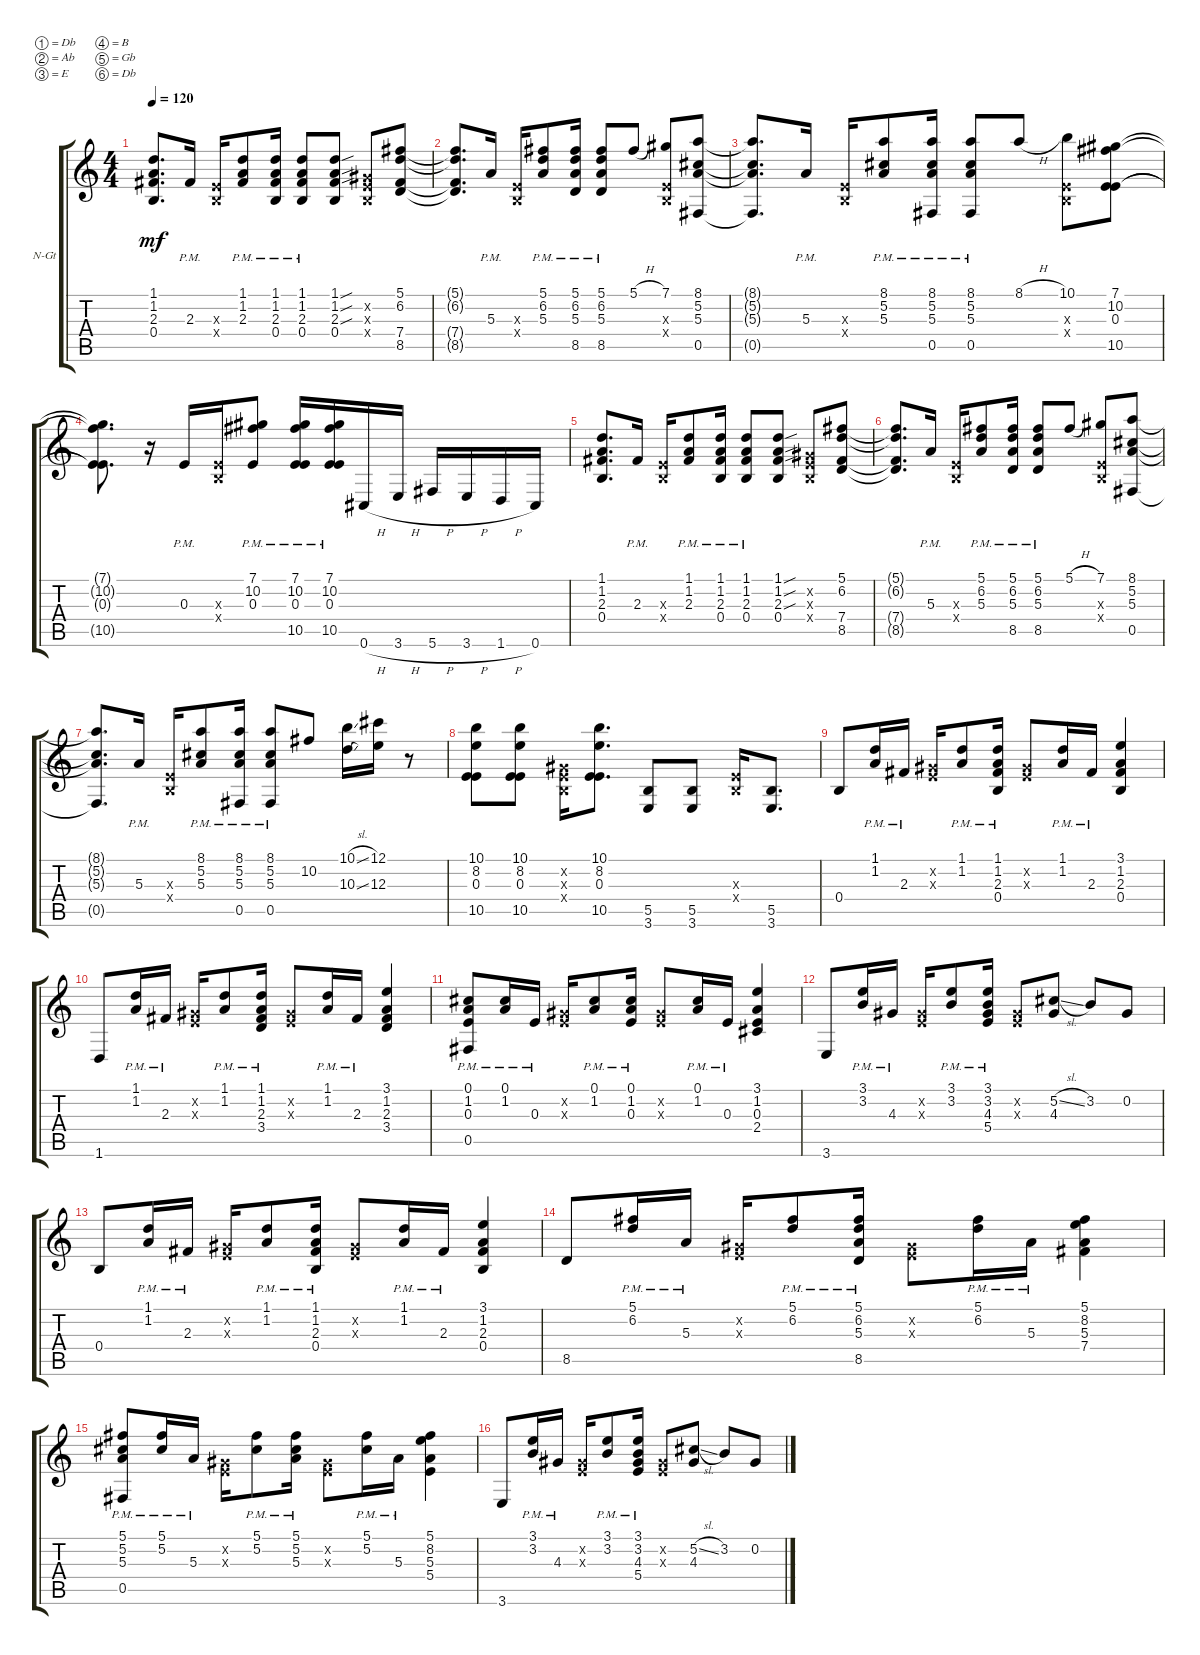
\defaultSystemsLayout 4
\bracketExtendMode groupsimilarinstruments
\firstSystemTrackNameOrientation horizontal
\otherSystemsTrackNameOrientation horizontal
\track ("Nylon Guitar" "N-Gt") {instrument acousticguitarnylon}
\staff {score tabs}
\tuning (Db4 Ab3 E3 B2 Gb2 Db2)
\ts (4 4)
\tempo 120
\clef g2
\ks c
(1.1 1.2 2.3 0.4).8{d dy mf} 2.3{pm}.16 (0.3{x} 0.4{x}).16 (1.2{pm} 2.3{pm} 1.1{pm}).8 (1.2{pm} 2.3{pm} 0.4{pm} 1.1{pm}).16 (1.2{pm} 2.3{pm} 0.4{pm} 1.1{pm}).8 (1.1{sou} 1.2{sou} 2.3{sou} 0.4).8 (0.3{x} 0.2{x} 0.4{x}).8 (5.1 8.5 7.4 6.2).8 |
(5.1{t} 8.5{t} 7.4{t} 6.2{t}).8{d} 5.3{pm}.16 (0.3{x} 0.4{x}).16 (6.2{pm} 5.3{pm} 5.1{pm}).8 (6.2{pm} 5.3{pm} 8.5{pm} 5.1{pm}).16 (6.2{pm} 5.3{pm} 8.5{pm} 5.1{pm}).8 5.1{h}.8 (7.1 0.3{x} 0.4{x}).8 (8.1 0.5 5.2 5.3).8 |
(8.1{t} 0.5{t} 5.2{t} 5.3{t}).8{d} 5.3{pm}.16 (0.3{x} 0.4{x}).16 (5.2{pm} 5.3{pm} 8.1{pm}).8 (5.2{pm} 5.3{pm} 0.5{pm} 8.1).16 (5.2{pm} 5.3{pm} 0.5{pm} 8.1{pm}).8 8.1{h}.8 (10.1 0.3{x} 0.4{x}).8 (7.1 10.5 10.2 0.3).8 |
(7.1{t} 10.5{t} 10.2{t} 0.3{t}).8{d} r.16 0.3{pm}.16 (0.3{x} 0.4{x}).16 (10.2{pm} 0.3{pm} 7.1{pm}).8 (10.2{pm} 0.3{pm} 10.5{pm} 7.1{pm}).16 (10.2{pm} 0.3{pm} 10.5{pm} 7.1{pm}).16 0.6{h}.16 3.6{h}.16 5.6{h}.16 3.6{h}.16 1.6{h}.16 0.6.16 |
(1.1 1.2 2.3 0.4).8{d} 2.3{pm}.16 (0.3{x} 0.4{x}).16 (1.2{pm} 2.3{pm} 1.1{pm}).8 (1.2{pm} 2.3{pm} 0.4{pm} 1.1{pm}).16 (1.2{pm} 2.3{pm} 0.4{pm} 1.1{pm}).8 (1.1{sou} 1.2{sou} 2.3{sou} 0.4).8 (0.3{x} 0.2{x} 0.4{x}).8 (5.1 8.5 7.4 6.2).8 |
(5.1{t} 8.5{t} 7.4{t} 6.2{t}).8{d} 5.3{pm}.16 (0.3{x} 0.4{x}).16 (6.2{pm} 5.3{pm} 5.1{pm}).8 (6.2{pm} 5.3{pm} 8.5{pm} 5.1{pm}).16 (6.2{pm} 5.3{pm} 8.5{pm} 5.1{pm}).8 5.1{h}.8 (7.1 0.3{x} 0.4{x}).8 (8.1 0.5 5.2 5.3).8 |
(8.1{t} 0.5{t} 5.2{t} 5.3{t}).8{d} 5.3{pm}.16 (0.3{x} 0.4{x}).16 (5.2{pm} 5.3{pm} 8.1{pm}).8 (5.2{pm} 5.3{pm} 0.5{pm} 8.1).16 (5.2{pm} 5.3{pm} 0.5{pm} 8.1{pm}).8 10.2.8 (10.1{sl} 10.3{sl}).16 (12.1 12.3).16 r.8 |
(8.2 0.3 10.5 10.1).8 (8.2 0.3 10.5 10.1).8 (0.3{x} 0.2{x} 0.4{x}).16 (8.2 0.3 10.5 10.1).8{d} (3.6 5.5).8 (3.6 5.5).8 (0.4{x} 0.3{x}).16 (3.6 5.5).8{d} |
0.4.8 (1.2{pm} 1.1{pm}).16 2.3{pm}.16 (0.2{x} 0.3{x}).16 (1.1{pm} 1.2{pm}).8 (0.4{pm} 2.3{pm} 1.2{pm} 1.1{pm}).16 (0.2{x} 0.3{x}).8 (1.2{pm} 1.1{pm}).16 2.3{pm}.16 (2.3 1.2 3.1 0.4).4 |
1.6.8 (1.2{pm} 1.1{pm}).16 2.3{pm}.16 (0.2{x} 0.3{x}).16 (1.1{pm} 1.2{pm}).8 (3.4{pm} 2.3{pm} 1.2{pm} 1.1{pm}).16 (0.2{x} 0.3{x}).8 (1.2{pm} 1.1{pm}).16 2.3{pm}.16 (2.3 1.2 3.1 3.4).4 |
(0.5 0.1{pm} 1.2 0.3).8 (1.2{pm} 0.1{pm}).16 0.3{pm}.16 (0.2{x} 0.3{x}).16 (0.1{pm} 1.2{pm}).8 (0.3{pm} 1.2{pm} 0.1{pm}).16 (0.2{x} 0.3{x}).8 (1.2{pm} 0.1{pm}).16 0.3{pm}.16 (0.3 1.2 3.1 2.4).4 |
3.6.8 (3.2{pm} 3.1{pm}).16 4.3{pm}.16 (0.2{x} 0.3{x}).16 (3.1{pm} 3.2{pm}).8 (5.4{pm} 4.3{pm} 3.2{pm} 3.1{pm}).16 (0.2{x} 0.3{x}).8 (5.2{sl} 4.3).8 3.2.8 0.2.8 |
0.4.8 (1.2{pm} 1.1{pm}).16 2.3{pm}.16 (0.2{x} 0.3{x}).16 (1.1{pm} 1.2{pm}).8 (0.4{pm} 2.3{pm} 1.2{pm} 1.1{pm}).16 (0.2{x} 0.3{x}).8 (1.2{pm} 1.1{pm}).16 2.3{pm}.16 (2.3 1.2 3.1 0.4).4 |
8.5.8 (6.2{pm} 5.1{pm}).16 5.3{pm}.16 (0.2{x} 0.3{x}).16 (5.1{pm} 6.2{pm}).8 (5.3{pm} 6.2{pm} 5.1{pm} 8.5{pm}).16 (0.2{x} 0.3{x}).8 (6.2{pm} 5.1{pm}).16 5.3{pm}.16 (5.3 8.2 5.1 7.4).4 |
(0.5 5.1{pm} 5.2 5.3).8 (5.2{pm} 5.1{pm}).16 5.3{pm}.16 (0.2{x} 0.3{x}).16 (5.1{pm} 5.2{pm}).8 (5.3{pm} 5.2{pm} 5.1{pm}).16 (0.2{x} 0.3{x}).8 (5.2{pm} 5.1{pm}).16 5.3{pm}.16 (5.3 8.2 5.1 5.4).4 |
3.6.8 (3.2{pm} 3.1{pm}).16 4.3{pm}.16 (0.2{x} 0.3{x}).16 (3.1{pm} 3.2{pm}).8 (5.4{pm} 4.3{pm} 3.2{pm} 3.1{pm}).16 (0.2{x} 0.3{x}).8 (5.2{sl} 4.3).8 3.2.8 0.2.8
